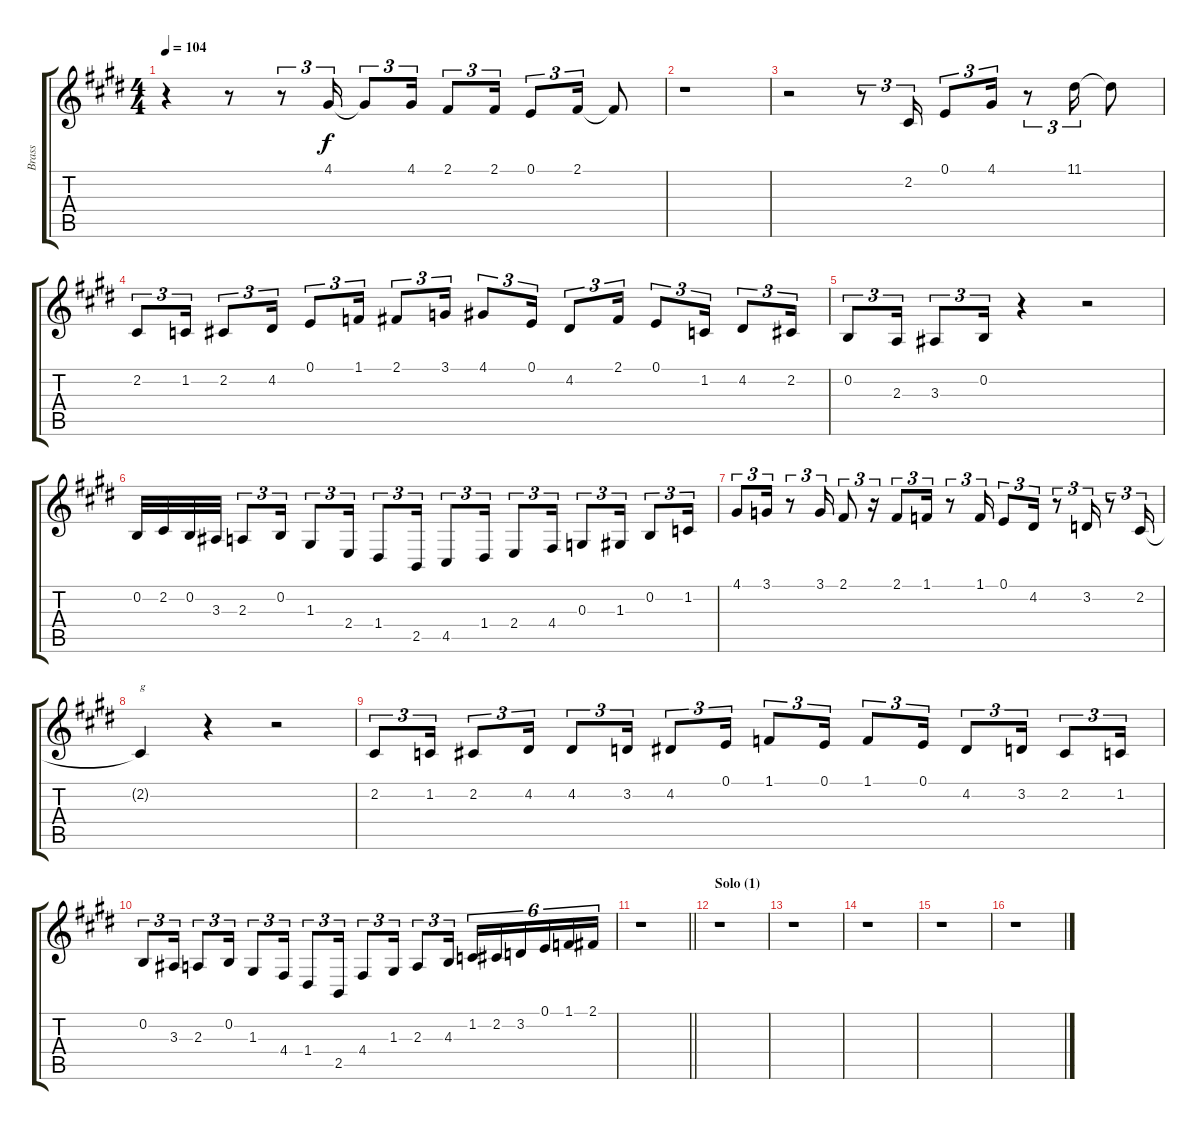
\track ("Brass" "Brass") {instrument brasssection}
\staff {score tabs}
\tuning (E4 B3 G3 D3 A2 E2) {hide}
\ts (4 4)
\tempo 104
\clef g2
\ks c#minor
r.4{dy f} r.8 r.8{tu (3 2)} 4.1.16{tu (3 2)} 4.1{t}.8{tu (3 2)} 4.1.16{tu (3 2)} 2.1.8{tu (3 2)} 2.1.16{tu (3 2)} 0.1.8{tu (3 2)} 2.1.16{tu (3 2)} 2.1{t}.8 |
r.1 |
r.2 r.8{tu (3 2)} 2.2.16{tu (3 2)} 0.1.8{tu (3 2)} 4.1.16{tu (3 2)} r.8{tu (3 2)} 11.1.16{tu (3 2)} 11.1{t}.8 |
2.2.8{tu (3 2)} 1.2.16{tu (3 2)} 2.2.8{tu (3 2)} 4.2.16{tu (3 2)} 0.1.8{tu (3 2)} 1.1.16{tu (3 2)} 2.1.8{tu (3 2)} 3.1.16{tu (3 2)} 4.1.8{tu (3 2)} 0.1.16{tu (3 2)} 4.2.8{tu (3 2)} 2.1.16{tu (3 2)} 0.1.8{tu (3 2)} 1.2.16{tu (3 2)} 4.2.8{tu (3 2)} 2.2.16{tu (3 2)} |
0.2.8{tu (3 2)} 2.3.16{tu (3 2)} 3.3.8{tu (3 2)} 0.2.16{tu (3 2)} r.4 r.2 |
0.2.32 2.2.32 0.2.32 3.3.32 2.3.8{tu (3 2)} 0.2.16{tu (3 2)} 1.3.8{tu (3 2)} 2.4.16{tu (3 2)} 1.4.8{tu (3 2)} 2.5.16{tu (3 2)} 4.5.8{tu (3 2)} 1.4.16{tu (3 2)} 2.4.8{tu (3 2)} 4.4.16{tu (3 2)} 0.3.8{tu (3 2)} 1.3.16{tu (3 2)} 0.2.8{tu (3 2)} 1.2.16{tu (3 2)} |
4.1.8{tu (3 2)} 3.1.16{tu (3 2)} r.8{tu (3 2)} 3.1.16{tu (3 2)} 2.1.8{tu (3 2)} r.16{tu (3 2)} 2.1.8{tu (3 2)} 1.1.16{tu (3 2)} r.8{tu (3 2)} 1.1.16{tu (3 2)} 0.1.8{tu (3 2)} 4.2.16{tu (3 2)} r.8{tu (3 2)} 3.2.16{tu (3 2)} r.8{tu (3 2)} 2.2.16{tu (3 2)} |
2.2{t}.4{txt "g"} r.4 r.2 |
2.2.8{tu (3 2)} 1.2.16{tu (3 2)} 2.2.8{tu (3 2)} 4.2.16{tu (3 2)} 4.2.8{tu (3 2)} 3.2.16{tu (3 2)} 4.2.8{tu (3 2)} 0.1.16{tu (3 2)} 1.1.8{tu (3 2)} 0.1.16{tu (3 2)} 1.1.8{tu (3 2)} 0.1.16{tu (3 2)} 4.2.8{tu (3 2)} 3.2.16{tu (3 2)} 2.2.8{tu (3 2)} 1.2.16{tu (3 2)} |
0.2.8{tu (3 2)} 3.3.16{tu (3 2)} 2.3.8{tu (3 2)} 0.2.16{tu (3 2)} 1.3.8{tu (3 2)} 4.4.16{tu (3 2)} 1.4.8{tu (3 2)} 2.5.16{tu (3 2)} 4.4.8{tu (3 2)} 1.3.16{tu (3 2)} 2.3.8{tu (3 2)} 4.3.16{tu (3 2)} 1.2.16{tu (6 4)} 2.2.16{tu (6 4)} 3.2.16{tu (6 4)} 0.1.16{tu (6 4)} 1.1.16{tu (6 4)} 2.1.16{tu (6 4)} |
\barLineRight lightlight
r.1 |
\section ("" "Solo (1)")
r.1 |
r.1 |
r.1 |
r.1 |
r.1
